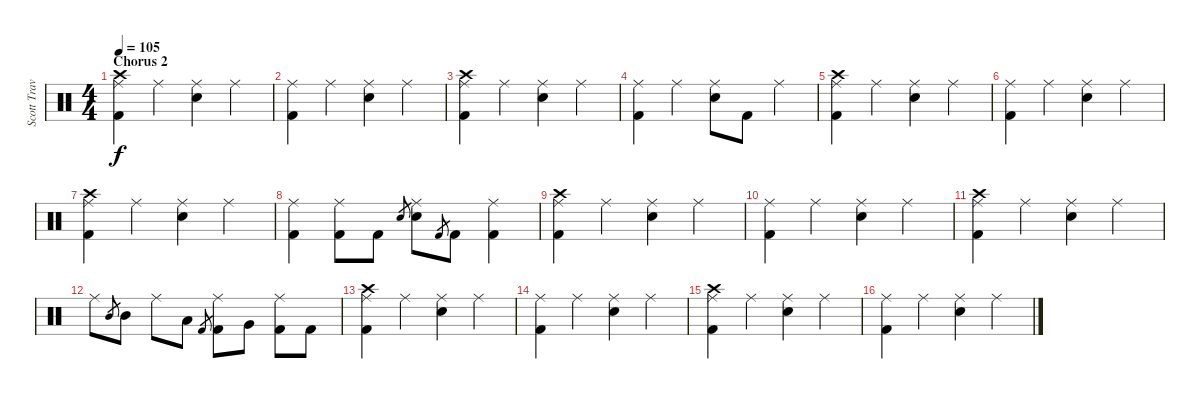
\track ("Scott Travis" "Scott Trav") {instrument percussion}
\staff {score}
\articulation defaults
\ts (4 4)
\section ("" "Chorus 2")
\tempo 105
\clef neutral
\ks c
("Ride (middle)" "Crash high (hit)" "Kick (hit) 2").4{dy f} "Ride (middle)".4 ("Ride (middle)" "Electric Snare (hit)").4 "Ride (middle)".4 |
("Ride (middle)" "Kick (hit) 2").4 "Ride (middle)".4 ("Ride (middle)" "Electric Snare (hit)").4 "Ride (middle)".4 |
("Ride (middle)" "Crash high (hit)" "Kick (hit) 2").4 "Ride (middle)".4 ("Ride (middle)" "Electric Snare (hit)").4 "Ride (middle)".4 |
("Ride (middle)" "Kick (hit) 2").4 "Ride (middle)".4 ("Ride (middle)" "Electric Snare (hit)").8 "Kick (hit) 2".8 "Ride (middle)".4 |
("Ride (middle)" "Crash high (hit)" "Kick (hit) 2").4 "Ride (middle)".4 ("Ride (middle)" "Electric Snare (hit)").4 "Ride (middle)".4 |
("Ride (middle)" "Kick (hit) 2").4 "Ride (middle)".4 ("Ride (middle)" "Electric Snare (hit)").4 "Ride (middle)".4 |
("Ride (middle)" "Crash high (hit)" "Kick (hit) 2").4 "Ride (middle)".4 ("Ride (middle)" "Electric Snare (hit)").4 "Ride (middle)".4 |
("Ride (middle)" "Kick (hit) 2").4 ("Ride (middle)" "Kick (hit) 2").8 "Kick (hit) 2".8 "Electric Snare (hit)".8{gr} ("Ride (middle)" "Electric Snare (hit)").8 "Kick (hit) 2".8{gr} "Kick (hit) 2".8 ("Ride (middle)" "Kick (hit) 2").4 |
("Ride (middle)" "Crash high (hit)" "Kick (hit) 2").4 "Ride (middle)".4 ("Ride (middle)" "Electric Snare (hit)").4 "Ride (middle)".4 |
("Ride (middle)" "Kick (hit) 2").4 "Ride (middle)".4 ("Ride (middle)" "Electric Snare (hit)").4 "Ride (middle)".4 |
("Ride (middle)" "Crash high (hit)" "Kick (hit) 2").4 "Ride (middle)".4 ("Ride (middle)" "Electric Snare (hit)").4 "Ride (middle)".4 |
"Ride (middle)".8 "Mid Tom (hit)".8{gr} "Mid Tom (hit)".8 "Ride (middle)".8 "Low Tom (hit)".8 "Kick (hit) 2".8{gr} ("Ride (middle)" "Kick (hit) 2").8 "Very Low Tom (hit)".8 ("Ride (middle)" "Kick (hit) 2").8 "Kick (hit) 2".8 |
("Ride (middle)" "Crash high (hit)" "Kick (hit) 2").4 "Ride (middle)".4 ("Ride (middle)" "Electric Snare (hit)").4 "Ride (middle)".4 |
("Ride (middle)" "Kick (hit) 2").4 "Ride (middle)".4 ("Ride (middle)" "Electric Snare (hit)").4 "Ride (middle)".4 |
("Ride (middle)" "Crash high (hit)" "Kick (hit) 2").4 "Ride (middle)".4 ("Ride (middle)" "Electric Snare (hit)").4 "Ride (middle)".4 |
("Ride (middle)" "Kick (hit) 2").4 "Ride (middle)".4 ("Ride (middle)" "Electric Snare (hit)").4 "Ride (middle)".4
